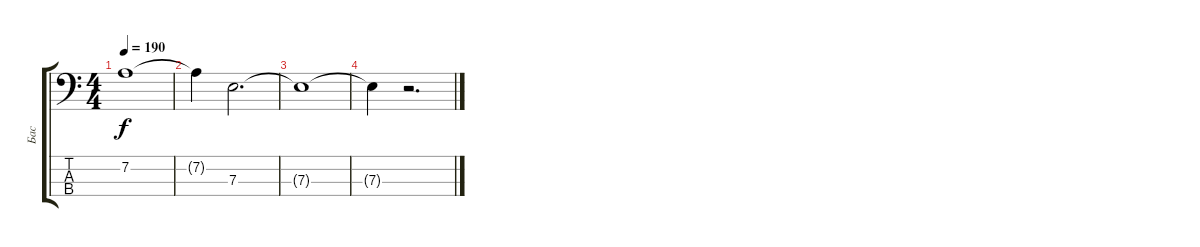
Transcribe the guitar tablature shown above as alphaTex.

\track ("Бас" "Бас") {instrument electricbassfinger}
\staff {score tabs}
\tuning (G2 D2 A1 E1) {hide}
\ts (4 4)
\tempo 190
\clef f4
\ks c
7.2{t}.1{dy f} |
7.2{t}.4 7.3.2{d} |
7.3{t}.1 |
7.3{t}.4 r.2{d}
